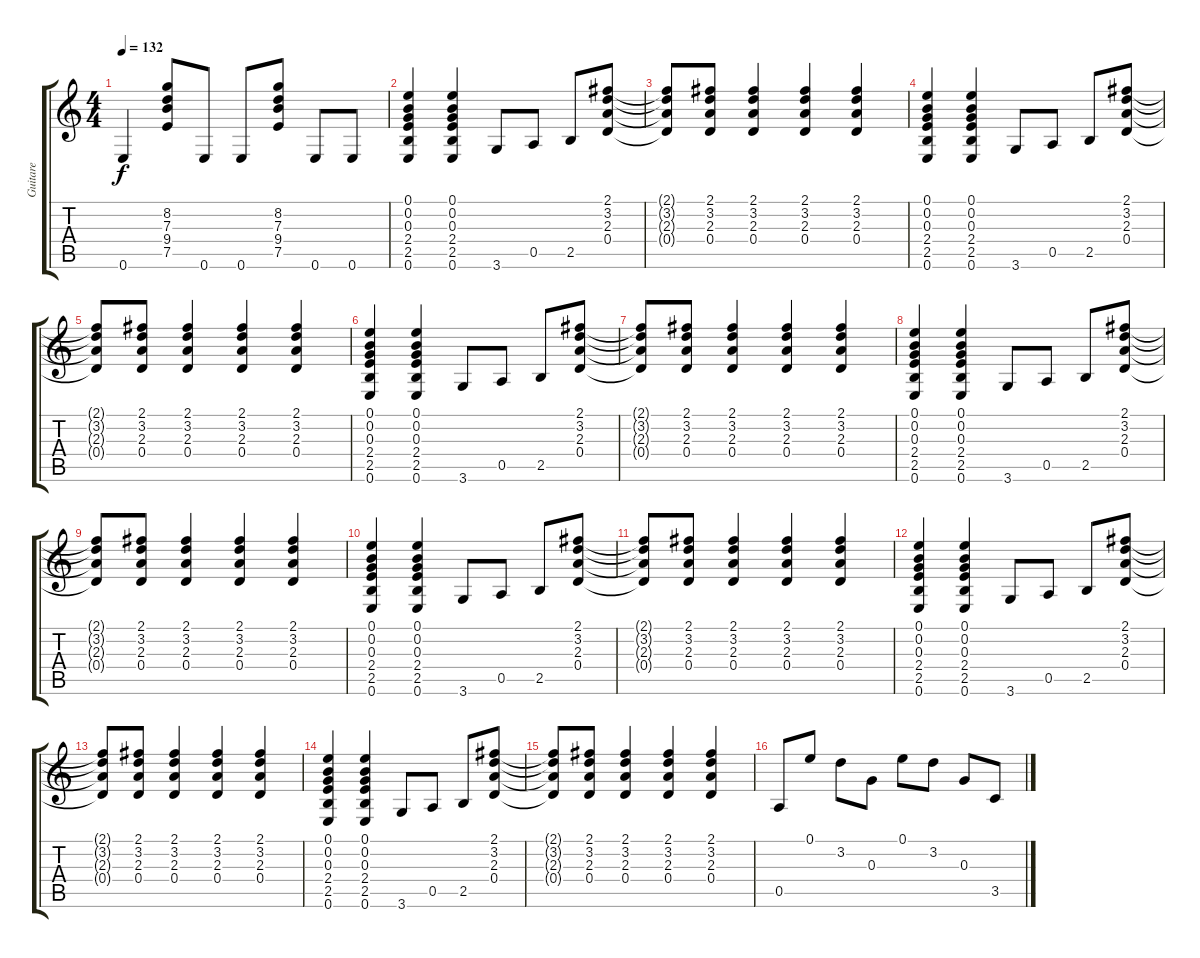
\track ("Guitare" "Guitare") {instrument distortionguitar}
\staff {score tabs}
\tuning (E4 B3 G3 D3 A2 E2) {hide}
\ts (4 4)
\tempo 132
\clef g2
\ks c
0.6.4{dy f} (8.2 7.3 9.4 7.5).8 0.6.8 0.6.8 (8.2 7.3 9.4 7.5).8 0.6.8 0.6.8 |
(0.1 0.2 0.3 2.4 2.5 0.6).4 (0.1 0.2 0.3 2.4 2.5 0.6).4 3.6.8 0.5.8 2.5.8 (2.1 3.2 2.3 0.4).8 |
(2.1{t} 3.2{t} 2.3{t} 0.4{t}).8 (2.1 3.2 2.3 0.4).8 (2.1 3.2 2.3 0.4).4 (2.1 3.2 2.3 0.4).4 (2.1 3.2 2.3 0.4).4 |
(0.1 0.2 0.3 2.4 2.5 0.6).4 (0.1 0.2 0.3 2.4 2.5 0.6).4 3.6.8 0.5.8 2.5.8 (2.1 3.2 2.3 0.4).8 |
(2.1{t} 3.2{t} 2.3{t} 0.4{t}).8 (2.1 3.2 2.3 0.4).8 (2.1 3.2 2.3 0.4).4 (2.1 3.2 2.3 0.4).4 (2.1 3.2 2.3 0.4).4 |
(0.1 0.2 0.3 2.4 2.5 0.6).4 (0.1 0.2 0.3 2.4 2.5 0.6).4 3.6.8 0.5.8 2.5.8 (2.1 3.2 2.3 0.4).8 |
(2.1{t} 3.2{t} 2.3{t} 0.4{t}).8 (2.1 3.2 2.3 0.4).8 (2.1 3.2 2.3 0.4).4 (2.1 3.2 2.3 0.4).4 (2.1 3.2 2.3 0.4).4 |
(0.1 0.2 0.3 2.4 2.5 0.6).4 (0.1 0.2 0.3 2.4 2.5 0.6).4 3.6.8 0.5.8 2.5.8 (2.1 3.2 2.3 0.4).8 |
(2.1{t} 3.2{t} 2.3{t} 0.4{t}).8 (2.1 3.2 2.3 0.4).8 (2.1 3.2 2.3 0.4).4 (2.1 3.2 2.3 0.4).4 (2.1 3.2 2.3 0.4).4 |
(0.1 0.2 0.3 2.4 2.5 0.6).4 (0.1 0.2 0.3 2.4 2.5 0.6).4 3.6.8 0.5.8 2.5.8 (2.1 3.2 2.3 0.4).8 |
(2.1{t} 3.2{t} 2.3{t} 0.4{t}).8 (2.1 3.2 2.3 0.4).8 (2.1 3.2 2.3 0.4).4 (2.1 3.2 2.3 0.4).4 (2.1 3.2 2.3 0.4).4 |
(0.1 0.2 0.3 2.4 2.5 0.6).4 (0.1 0.2 0.3 2.4 2.5 0.6).4 3.6.8 0.5.8 2.5.8 (2.1 3.2 2.3 0.4).8 |
(2.1{t} 3.2{t} 2.3{t} 0.4{t}).8 (2.1 3.2 2.3 0.4).8 (2.1 3.2 2.3 0.4).4 (2.1 3.2 2.3 0.4).4 (2.1 3.2 2.3 0.4).4 |
(0.1 0.2 0.3 2.4 2.5 0.6).4 (0.1 0.2 0.3 2.4 2.5 0.6).4 3.6.8 0.5.8 2.5.8 (2.1 3.2 2.3 0.4).8 |
(2.1{t} 3.2{t} 2.3{t} 0.4{t}).8 (2.1 3.2 2.3 0.4).8 (2.1 3.2 2.3 0.4).4 (2.1 3.2 2.3 0.4).4 (2.1 3.2 2.3 0.4).4 |
0.5.8 0.1.8 3.2.8 0.3.8 0.1.8 3.2.8 0.3.8 3.5.8
